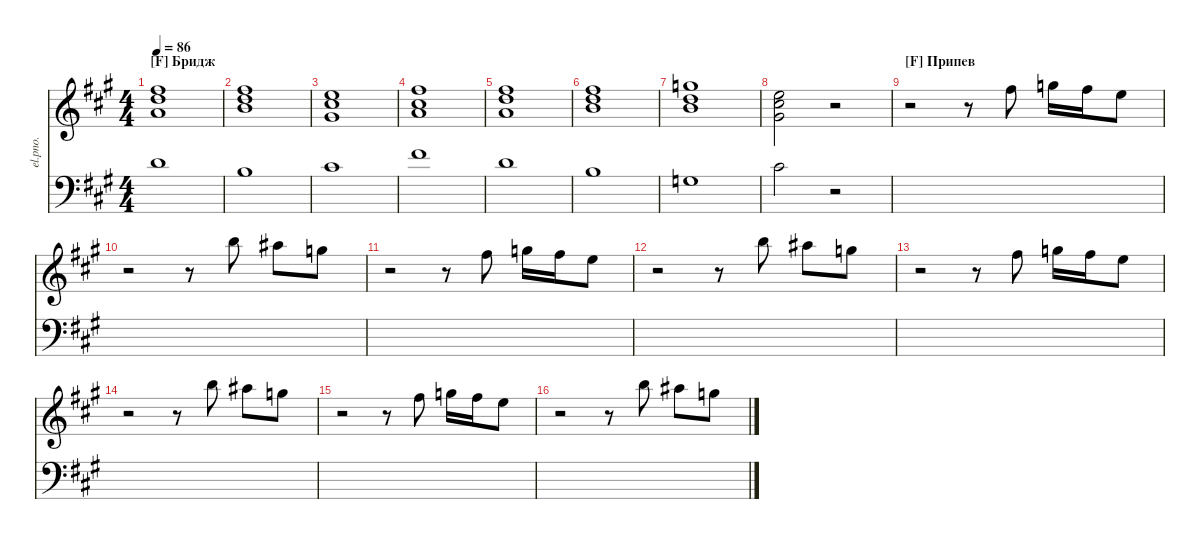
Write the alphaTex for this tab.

\defaultSystemsLayout 4
\hideDynamics
\bracketExtendMode nobrackets
\track ("Electric Piano" "el.pno.") {instrument electricpiano1}
\staff {score}
\tuning (E4 B3 G3 D3 A2 E2)
\ts (4 4)
\section ("F" "Бридж")
\tempo 86
\clef g2
\ks f#minor
(14.1{acc #} 15.2{acc forcenatural} 14.3{acc forcenatural}).1{dy mf beam Down} |
(14.1{acc #} 15.2{acc forcenatural} 16.3{acc forcenatural}).1{beam Down} |
(12.1{acc forcenatural} 14.2{acc #} 13.3{acc #}).1{beam Down} |
(5.1{acc forcenatural} 14.2{acc #} 23.3{acc #}).1{beam Down} |
(14.1{acc #} 15.2{acc forcenatural} 14.3{acc forcenatural}).1{beam Down} |
(14.1{acc #} 15.2{acc forcenatural} 16.3{acc forcenatural}).1{beam Down} |
(7.1{acc forcenatural} 15.2{acc forcenatural} 24.3{acc forcenatural}).1{beam Down} |
(4.1{acc #} 14.2{acc #} 21.3{acc forcenatural}).2{beam Down} r.2{beam Down} |
\section ("F" "Припев")
r.2{beam Down} r.8{beam Down} 14.1{acc #}.8{beam Down} 15.1{acc forcenatural}.16{beam Down} 14.1{acc #}.16{beam Down} 12.1{acc forcenatural}.8{beam Down} |
r.2{beam Down} r.8{beam Down} 19.1{acc forcenatural}.8{beam Down} 18.1{acc #}.8{beam Down} 15.1{acc forcenatural}.8{beam Down} |
r.2{beam Down} r.8{beam Down} 14.1{acc #}.8{beam Down} 15.1{acc forcenatural}.16{beam Down} 14.1{acc #}.16{beam Down} 12.1{acc forcenatural}.8{beam Down} |
r.2{beam Down} r.8{beam Down} 19.1{acc forcenatural}.8{beam Down} 18.1{acc #}.8{beam Down} 15.1{acc forcenatural}.8{beam Down} |
r.2{beam Down} r.8{beam Down} 14.1{acc #}.8{beam Down} 15.1{acc forcenatural}.16{beam Down} 14.1{acc #}.16{beam Down} 12.1{acc forcenatural}.8{beam Down} |
r.2{beam Down} r.8{beam Down} 19.1{acc forcenatural}.8{beam Down} 18.1{acc #}.8{beam Down} 15.1{acc forcenatural}.8{beam Down} |
r.2{beam Down} r.8{beam Down} 14.1{acc #}.8{beam Down} 15.1{acc forcenatural}.16{beam Down} 14.1{acc #}.16{beam Down} 12.1{acc forcenatural}.8{beam Down} |
r.2{beam Down} r.8{beam Down} 19.1{acc forcenatural}.8{beam Down} 18.1{acc #}.8{beam Down} 15.1{acc forcenatural}.8{beam Down}
\staff {score}
\tuning (G2 D2 A1 E1 B0)
\clef f4
\ottava regular
\simile none
\ks f#minor
19.1{acc forcenatural}.1{dy mf beam Down} |
16.1{acc forcenatural}.1{beam Down} |
18.1{acc #}.1{beam Down} |
23.1{acc #}.1{beam Down} |
19.1{acc forcenatural}.1{beam Down} |
16.1{acc forcenatural}.1{beam Down} |
12.1{acc forcenatural}.1{beam Down} |
18.1{acc #}.2{beam Down} r.2{beam Down} |
|
|
|
|
|
|
|
